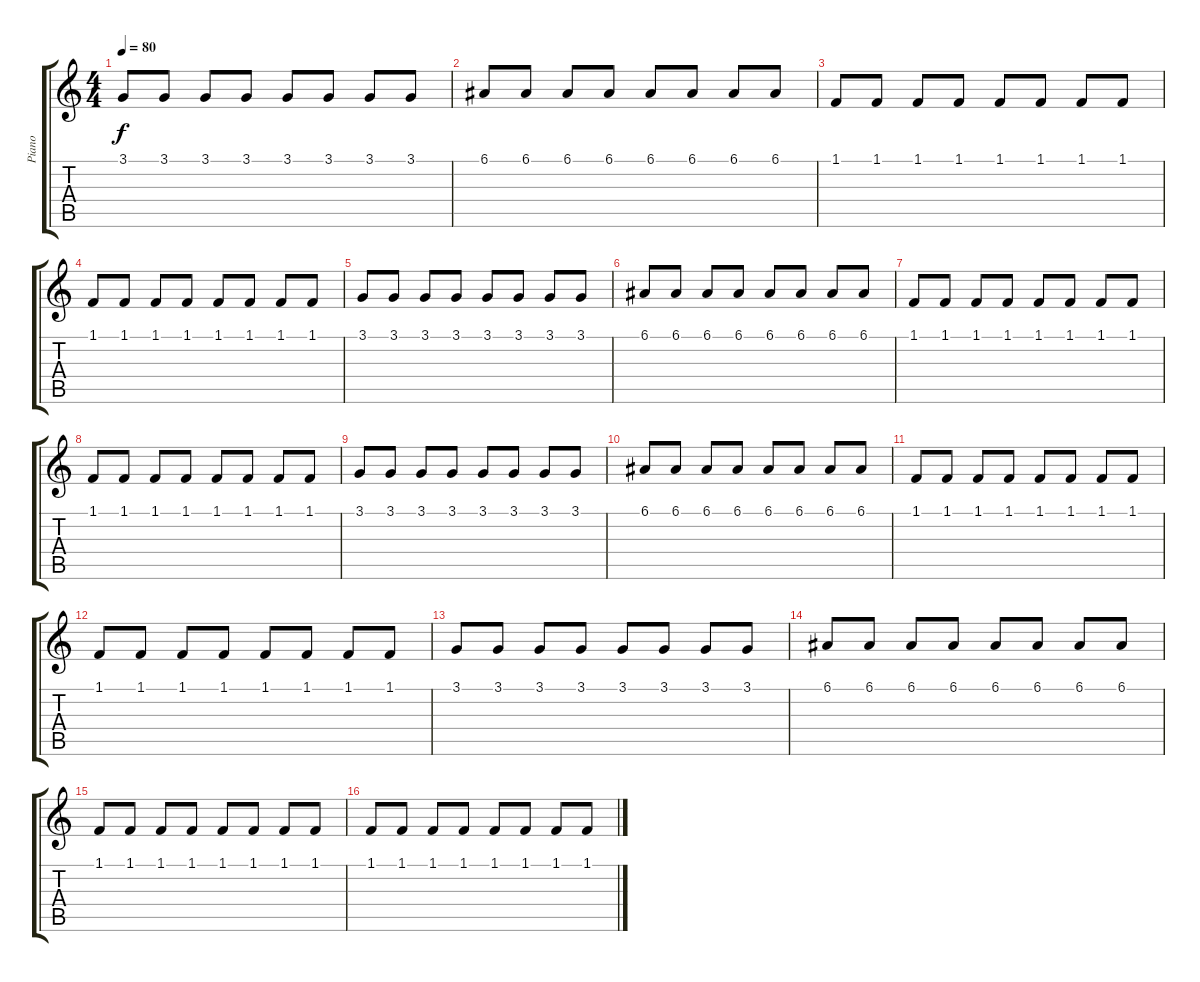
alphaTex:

\track ("Piano" "Piano") {instrument brightacousticpiano}
\staff {score tabs}
\tuning (E4 B3 G3 D3 A2 E2) {hide}
\ts (4 4)
\tempo 80
\clef g2
\ks c
3.1.8{dy f} 3.1.8 3.1.8 3.1.8 3.1.8 3.1.8 3.1.8 3.1.8 |
6.1.8 6.1.8 6.1.8 6.1.8 6.1.8 6.1.8 6.1.8 6.1.8 |
1.1.8 1.1.8 1.1.8 1.1.8 1.1.8 1.1.8 1.1.8 1.1.8 |
1.1.8 1.1.8 1.1.8 1.1.8 1.1.8 1.1.8 1.1.8 1.1.8 |
3.1.8 3.1.8 3.1.8 3.1.8 3.1.8 3.1.8 3.1.8 3.1.8 |
6.1.8 6.1.8 6.1.8 6.1.8 6.1.8 6.1.8 6.1.8 6.1.8 |
1.1.8 1.1.8 1.1.8 1.1.8 1.1.8 1.1.8 1.1.8 1.1.8 |
1.1.8 1.1.8 1.1.8 1.1.8 1.1.8 1.1.8 1.1.8 1.1.8 |
3.1.8 3.1.8 3.1.8 3.1.8 3.1.8 3.1.8 3.1.8 3.1.8 |
6.1.8 6.1.8 6.1.8 6.1.8 6.1.8 6.1.8 6.1.8 6.1.8 |
1.1.8 1.1.8 1.1.8 1.1.8 1.1.8 1.1.8 1.1.8 1.1.8 |
1.1.8 1.1.8 1.1.8 1.1.8 1.1.8 1.1.8 1.1.8 1.1.8 |
3.1.8 3.1.8 3.1.8 3.1.8 3.1.8 3.1.8 3.1.8 3.1.8 |
6.1.8 6.1.8 6.1.8 6.1.8 6.1.8 6.1.8 6.1.8 6.1.8 |
1.1.8 1.1.8 1.1.8 1.1.8 1.1.8 1.1.8 1.1.8 1.1.8 |
1.1.8 1.1.8 1.1.8 1.1.8 1.1.8 1.1.8 1.1.8 1.1.8
